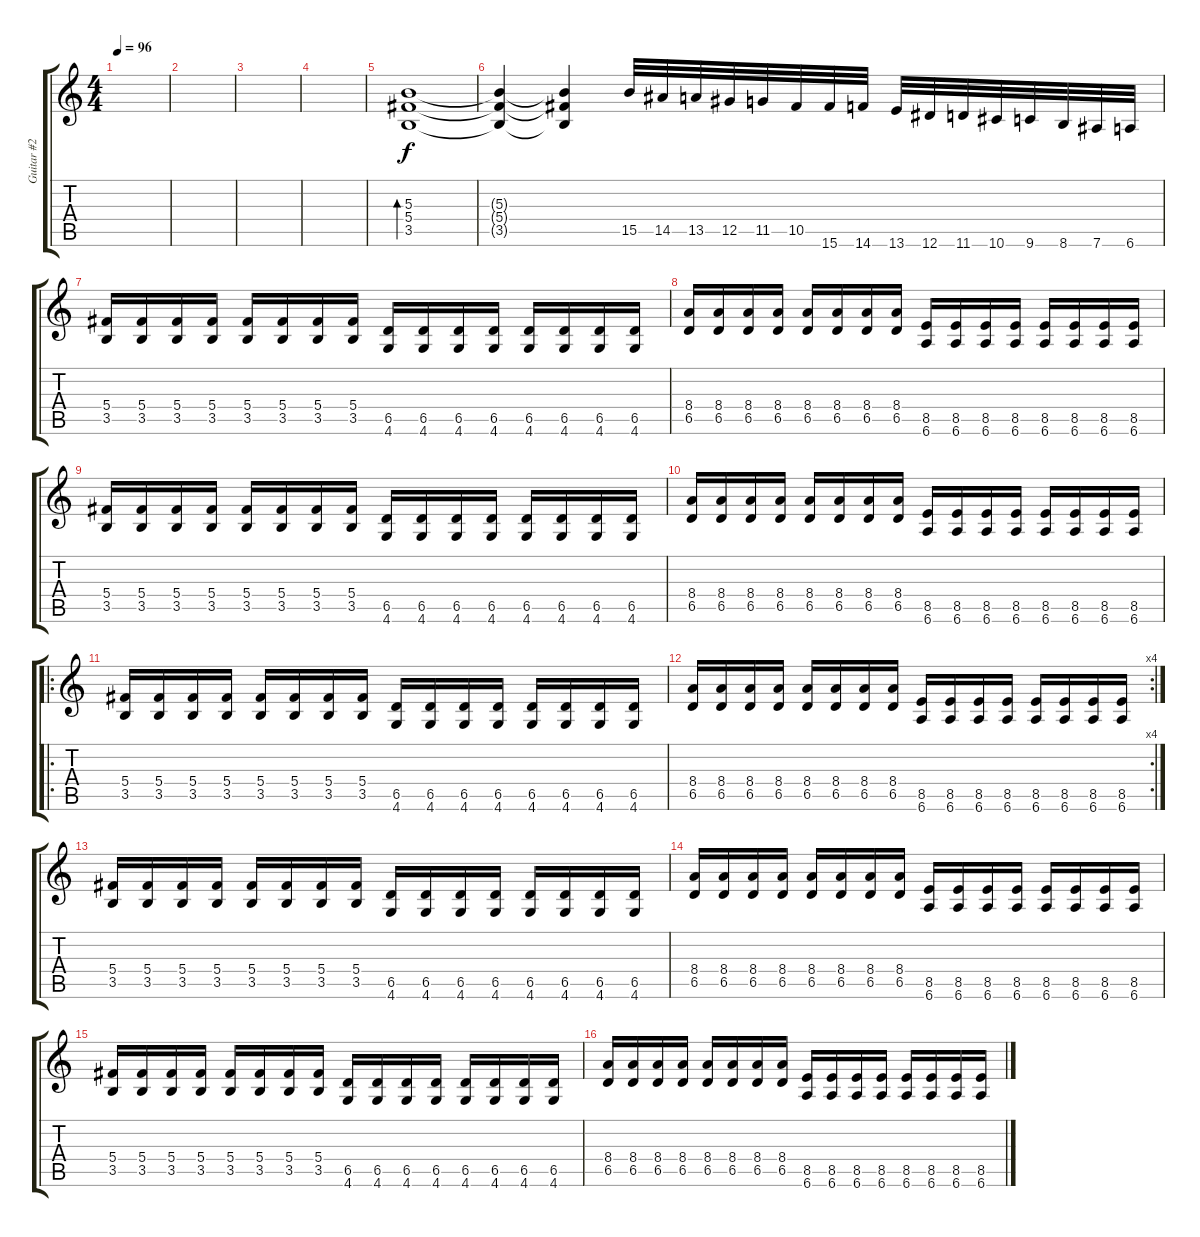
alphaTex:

\track ("Guitar #2 (rythm)" "Guitar #2 ") {instrument distortionguitar}
\staff {score tabs}
\tuning (Eb4 Bb3 Gb3 Db3 Ab2 Eb2) {hide}
\ts (4 4)
\tempo 96
\clef g2
\ks c
|
|
|
|
(5.3 5.4 3.5).1{bd 240} |
(5.3{t} 5.4{t} 3.5{t}).4 (5.3{t} 5.4{t} 3.5{t}).4 15.5.32 14.5.32 13.5.32 12.5.32 11.5.32 10.5.32 15.6.32 14.6.32 13.6.32 12.6.32 11.6.32 10.6.32 9.6.32 8.6.32 7.6.32 6.6.32 |
(5.4 3.5).16 (5.4 3.5).16 (5.4 3.5).16 (5.4 3.5).16 (5.4 3.5).16 (5.4 3.5).16 (5.4 3.5).16 (5.4 3.5).16 (6.5 4.6).16 (6.5 4.6).16 (6.5 4.6).16 (6.5 4.6).16 (6.5 4.6).16 (6.5 4.6).16 (6.5 4.6).16 (6.5 4.6).16 |
(8.4 6.5).16 (8.4 6.5).16 (8.4 6.5).16 (8.4 6.5).16 (8.4 6.5).16 (8.4 6.5).16 (8.4 6.5).16 (8.4 6.5).16 (8.5 6.6).16 (8.5 6.6).16 (8.5 6.6).16 (8.5 6.6).16 (8.5 6.6).16 (8.5 6.6).16 (8.5 6.6).16 (8.5 6.6).16 |
(5.4 3.5).16 (5.4 3.5).16 (5.4 3.5).16 (5.4 3.5).16 (5.4 3.5).16 (5.4 3.5).16 (5.4 3.5).16 (5.4 3.5).16 (6.5 4.6).16 (6.5 4.6).16 (6.5 4.6).16 (6.5 4.6).16 (6.5 4.6).16 (6.5 4.6).16 (6.5 4.6).16 (6.5 4.6).16 |
(8.4 6.5).16 (8.4 6.5).16 (8.4 6.5).16 (8.4 6.5).16 (8.4 6.5).16 (8.4 6.5).16 (8.4 6.5).16 (8.4 6.5).16 (8.5 6.6).16 (8.5 6.6).16 (8.5 6.6).16 (8.5 6.6).16 (8.5 6.6).16 (8.5 6.6).16 (8.5 6.6).16 (8.5 6.6).16 |
\ro
(5.4 3.5).16 (5.4 3.5).16 (5.4 3.5).16 (5.4 3.5).16 (5.4 3.5).16 (5.4 3.5).16 (5.4 3.5).16 (5.4 3.5).16 (6.5 4.6).16 (6.5 4.6).16 (6.5 4.6).16 (6.5 4.6).16 (6.5 4.6).16 (6.5 4.6).16 (6.5 4.6).16 (6.5 4.6).16 |
\rc 4
(8.4 6.5).16 (8.4 6.5).16 (8.4 6.5).16 (8.4 6.5).16 (8.4 6.5).16 (8.4 6.5).16 (8.4 6.5).16 (8.4 6.5).16 (8.5 6.6).16 (8.5 6.6).16 (8.5 6.6).16 (8.5 6.6).16 (8.5 6.6).16 (8.5 6.6).16 (8.5 6.6).16 (8.5 6.6).16 |
(5.4 3.5).16 (5.4 3.5).16 (5.4 3.5).16 (5.4 3.5).16 (5.4 3.5).16 (5.4 3.5).16 (5.4 3.5).16 (5.4 3.5).16 (6.5 4.6).16 (6.5 4.6).16 (6.5 4.6).16 (6.5 4.6).16 (6.5 4.6).16 (6.5 4.6).16 (6.5 4.6).16 (6.5 4.6).16 |
(8.4 6.5).16 (8.4 6.5).16 (8.4 6.5).16 (8.4 6.5).16 (8.4 6.5).16 (8.4 6.5).16 (8.4 6.5).16 (8.4 6.5).16 (8.5 6.6).16 (8.5 6.6).16 (8.5 6.6).16 (8.5 6.6).16 (8.5 6.6).16 (8.5 6.6).16 (8.5 6.6).16 (8.5 6.6).16 |
(5.4 3.5).16 (5.4 3.5).16 (5.4 3.5).16 (5.4 3.5).16 (5.4 3.5).16 (5.4 3.5).16 (5.4 3.5).16 (5.4 3.5).16 (6.5 4.6).16 (6.5 4.6).16 (6.5 4.6).16 (6.5 4.6).16 (6.5 4.6).16 (6.5 4.6).16 (6.5 4.6).16 (6.5 4.6).16 |
(8.4 6.5).16 (8.4 6.5).16 (8.4 6.5).16 (8.4 6.5).16 (8.4 6.5).16 (8.4 6.5).16 (8.4 6.5).16 (8.4 6.5).16 (8.5 6.6).16 (8.5 6.6).16 (8.5 6.6).16 (8.5 6.6).16 (8.5 6.6).16 (8.5 6.6).16 (8.5 6.6).16 (8.5 6.6).16
